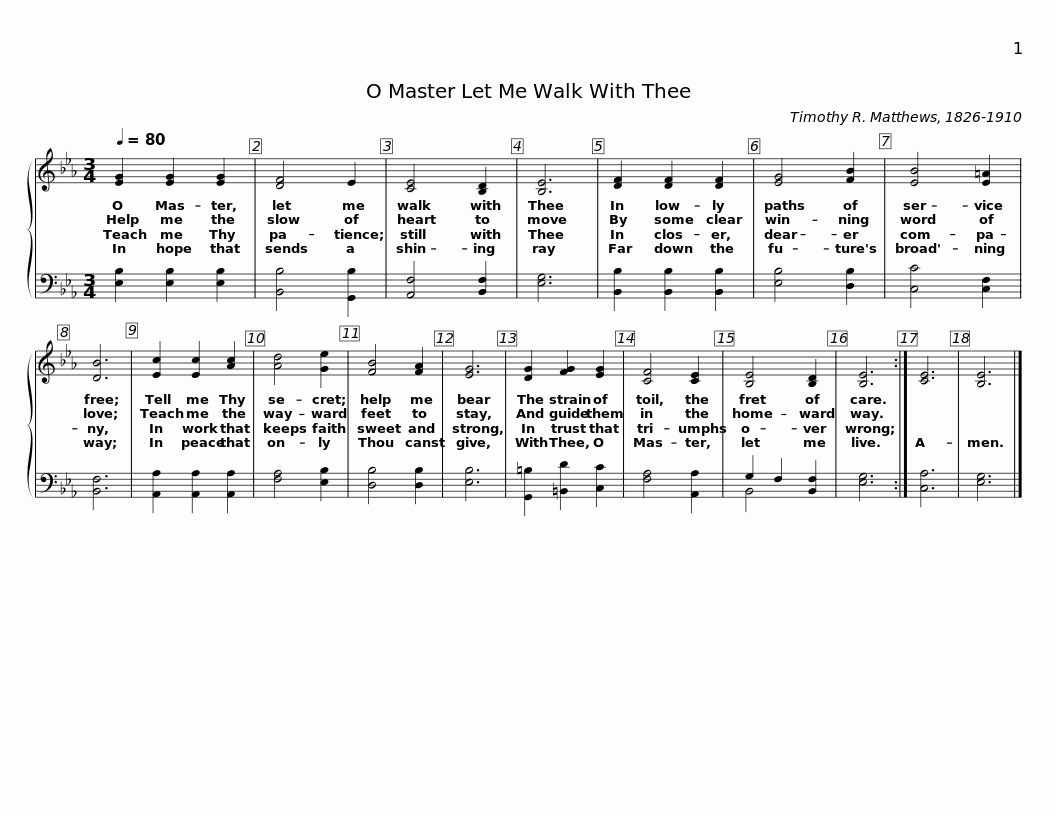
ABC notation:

X:1
%%score { 1 | ( 2 3 ) }
L:1/8
Q:1/4=80
M:3/4
I:linebreak $
K:Eb
V:1 treble
V:2 bass
V:3 bass
V:1
 [EG]2 [EG]2 [EG]2 | [DF]4 E2 | [CE]4 [B,D]2 | [B,E]6 |$ [DF]2 [DF]2 [DF]2 | %5
 [EG]4 [FB]2 | [EB]4 [E=A]2 | [DB]6 |$ [Ec]2 [Ec]2 [Ac]2 | [Ad]4 [Ge]2 | %10
 [FB]4 [FA]2 | [EG]6 |$ [DG]2 [FG]2 [EG]2 | [CF]4 [CE]2 | [B,E]4 [B,D]2 | %15
 [B,E]6 :| [CE]6 | [B,E]6 |] %18
V:2
 [E,B,]2 [E,B,]2 [E,B,]2 | [B,,B,]4 [G,,B,]2 | [A,,F,]4 [B,,F,]2 | [E,G,]6 |$ [B,,B,]2 [B,,B,]2 [B,,B,]2 | %5
 [E,B,]4 [D,B,]2 | [C,C]4 [C,F,]2 | [B,,F,]6 |$ [A,,A,]2 [A,,A,]2 [A,,A,]2 | [F,A,]4 [E,B,]2 | %10
 [D,B,]4 [D,B,]2 | [E,B,]6 |$ [G,,=B,]2 [=B,,D]2 [C,C]2 | [F,A,]4 [A,,A,]2 | G,2 F,2 [B,,F,]2 | %15
 [E,G,]6 :| [C,A,]6 | [E,G,]6 |] %18
V:3
 x6 | x6 | x6 | x6 |$ x6 | %5
 x6 | x6 | x6 |$ x6 | x6 | %10
 x6 | x6 |$ x6 | x6 | B,,4 x2 | %15
 x6 :| x6 | x6 |] %18
